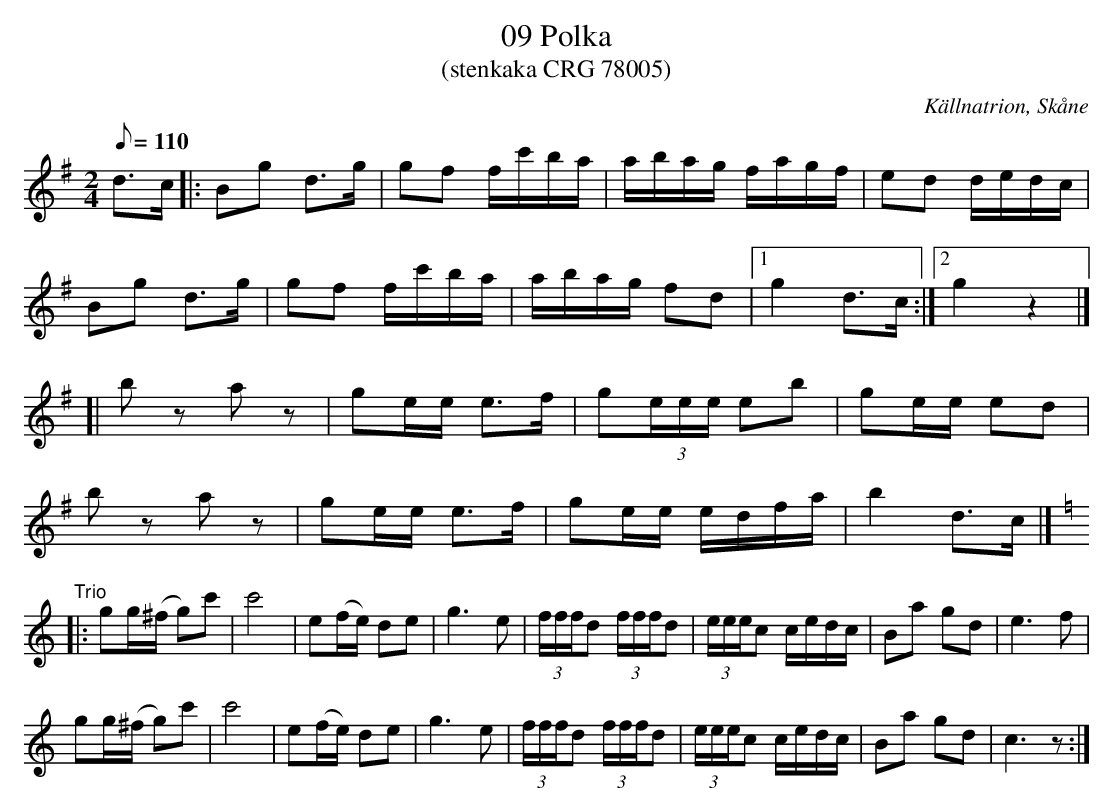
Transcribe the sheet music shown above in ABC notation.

X:1
T:09 Polka
O:Källnatrion, Skåne
T:(stenkaka CRG 78005)
M:2/4
L:1/8
Q:110
K:G
d>c |: Bg d>g | gf f/c'/b/a/ | a/b/a/g/ f/a/g/f/ | ed d/e/d/c/ |
Bg d>g | gf f/c'/b/a/ | a/b/a/g/ fd |1 g2 d>c  :|2  g2 z2 |]
[| bz az | ge/e/ e>f | g(3e/e/e/ eb | ge/e/ ed |
bz az | ge/e/ e>f | ge/e/ e/d/f/a/ | b2 d>c |]
"Trio"[K:C]|: gg/(^f/ g)c' | c'4 | e(f/e/) de | g3 e | (3f/f/f/d (3f/f/f/d | (3e/e/e/c c/e/d/c/ | Ba gd | e3 f |
 gg/(^f/ g)c' | c'4 | e(f/e/) de | g3 e | (3f/f/f/d (3f/f/f/d | (3e/e/e/c c/e/d/c/ | Ba gd | c3 z :|
